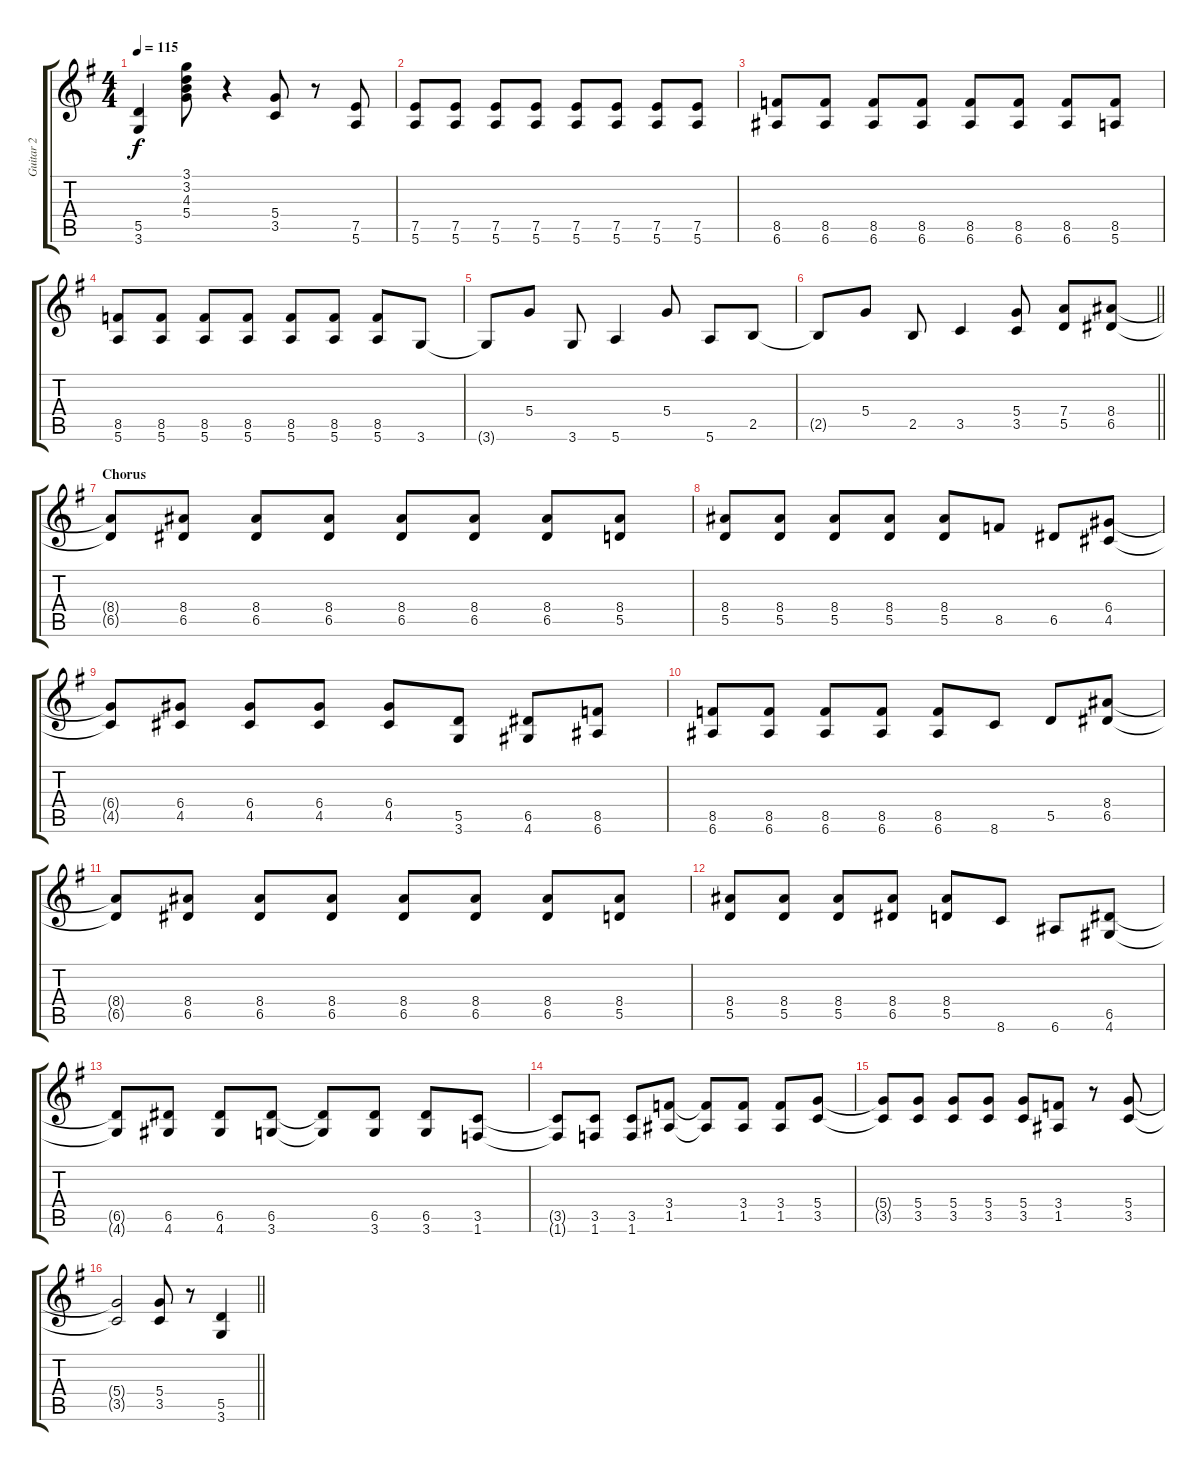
\track ("Guitar 2" "Guitar 2") {instrument overdrivenguitar}
\staff {score tabs}
\tuning (E4 B3 G3 D3 A2 E2) {hide}
\ts (4 4)
\tempo 115
\clef g2
\ks g
(5.5{t} 3.6{t}).4{dy f} (3.1 3.2 4.3 5.4).8 r.4 (5.4 3.5).8 r.8 (7.5 5.6).8 |
(7.5 5.6).8 (7.5 5.6).8 (7.5 5.6).8 (7.5 5.6).8 (7.5 5.6).8 (7.5 5.6).8 (7.5 5.6).8 (7.5 5.6).8 |
(8.5 6.6).8 (8.5 6.6).8 (8.5 6.6).8 (8.5 6.6).8 (8.5 6.6).8 (8.5 6.6).8 (8.5 6.6).8 (8.5 5.6).8 |
(8.5 5.6).8 (8.5 5.6).8 (8.5 5.6).8 (8.5 5.6).8 (8.5 5.6).8 (8.5 5.6).8 (8.5 5.6).8 3.6.8 |
3.6{t}.8 5.4.8 3.6.8 5.6.4 5.4.8 5.6.8 2.5.8 |
\barLineRight lightlight
2.5{t}.8 5.4.8 2.5.8 3.5.4 (5.4 3.5).8 (7.4 5.5).8 (8.4 6.5).8 |
\section ("" "Chorus")
(8.4{t} 6.5{t}).8 (8.4 6.5).8 (8.4 6.5).8 (8.4 6.5).8 (8.4 6.5).8 (8.4 6.5).8 (8.4 6.5).8 (8.4 5.5).8 |
(8.4 5.5).8 (8.4 5.5).8 (8.4 5.5).8 (8.4 5.5).8 (8.4 5.5).8 8.5.8 6.5.8 (6.4 4.5).8 |
(6.4{t} 4.5{t}).8 (6.4 4.5).8 (6.4 4.5).8 (6.4 4.5).8 (6.4 4.5).8 (5.5 3.6).8 (6.5 4.6).8 (8.5 6.6).8 |
(8.5 6.6).8 (8.5 6.6).8 (8.5 6.6).8 (8.5 6.6).8 (8.5 6.6).8 8.6.8 5.5.8 (8.4 6.5).8 |
(8.4{t} 6.5{t}).8 (8.4 6.5).8 (8.4 6.5).8 (8.4 6.5).8 (8.4 6.5).8 (8.4 6.5).8 (8.4 6.5).8 (8.4 5.5).8 |
(8.4 5.5).8 (8.4 5.5).8 (8.4 5.5).8 (8.4 6.5).8 (8.4 5.5).8 8.6.8 6.6.8 (6.5 4.6).8 |
(6.5{t} 4.6{t}).8 (6.5 4.6).8 (6.5 4.6).8 (6.5 3.6).8 (6.5{t} 3.6{t}).8 (6.5 3.6).8 (6.5 3.6).8 (3.5 1.6).8 |
(3.5{t} 1.6{t}).8 (3.5 1.6).8 (3.5 1.6).8 (3.4 1.5).8 (3.4{t} 1.5{t}).8 (3.4 1.5).8 (3.4 1.5).8 (5.4 3.5).8 |
(5.4{t} 3.5{t}).8 (5.4 3.5).8 (5.4 3.5).8 (5.4 3.5).8 (5.4 3.5).8 (3.4 1.5).8 r.8 (5.4 3.5).8 |
\barLineRight lightlight
(5.4{t} 3.5{t}).2 (5.4 3.5).8 r.8 (5.5 3.6).4
